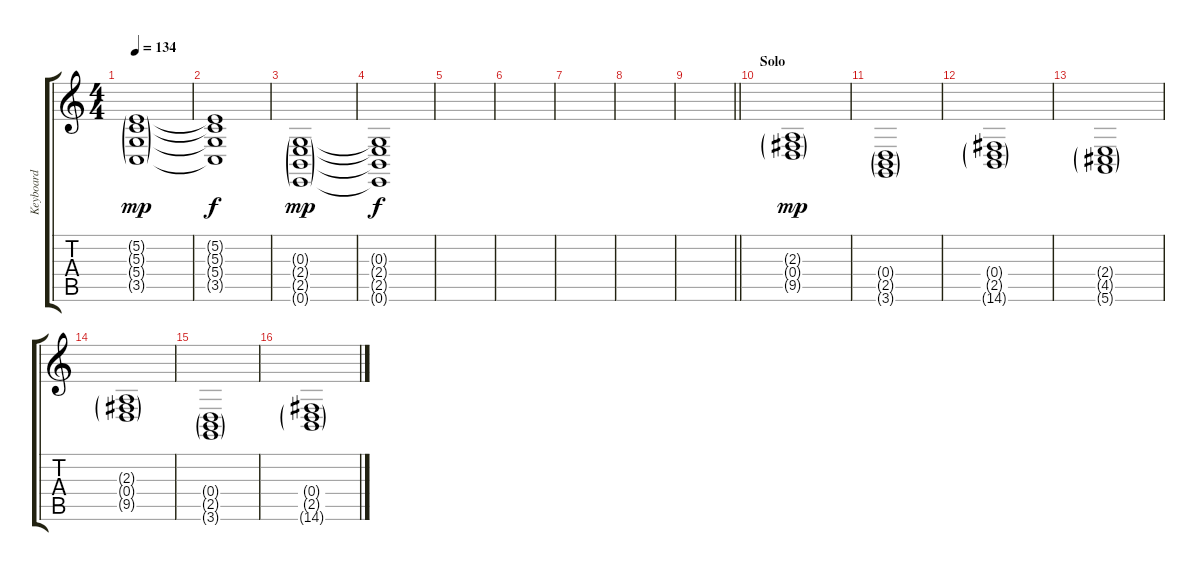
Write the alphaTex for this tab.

\track ("Keyboard" "Keyboard") {instrument stringensemble1}
\staff {score tabs}
\tuning (E4 B3 G3 D3 A2 E2) {hide}
\ts (4 4)
\tempo 134
\clef g2
\ks c
(5.2{g} 5.3{g} 5.4{g} 3.5{g}).1{dy mp} |
(5.2{t} 5.3{t} 5.4{t} 3.5{t}).1{dy f} |
(0.3{g} 2.4{g} 2.5{g} 0.6{g}).1{dy mp} |
(0.3{t} 2.4{t} 2.5{t} 0.6{t}).1{dy f} |
|
|
|
|
\barLineRight lightlight
|
\section ("" "Solo")
(2.3{g} 0.4{g} 9.5{g}).1{dy mp} |
(0.4{g} 2.5{g} 3.6{g}).1 |
(0.4{g} 2.5{g} 14.6{g}).1 |
(2.4{g} 4.5{g} 5.6{g}).1 |
(2.3{g} 0.4{g} 9.5{g}).1 |
(0.4{g} 2.5{g} 3.6{g}).1 |
(0.4{g} 2.5{g} 14.6{g}).1
